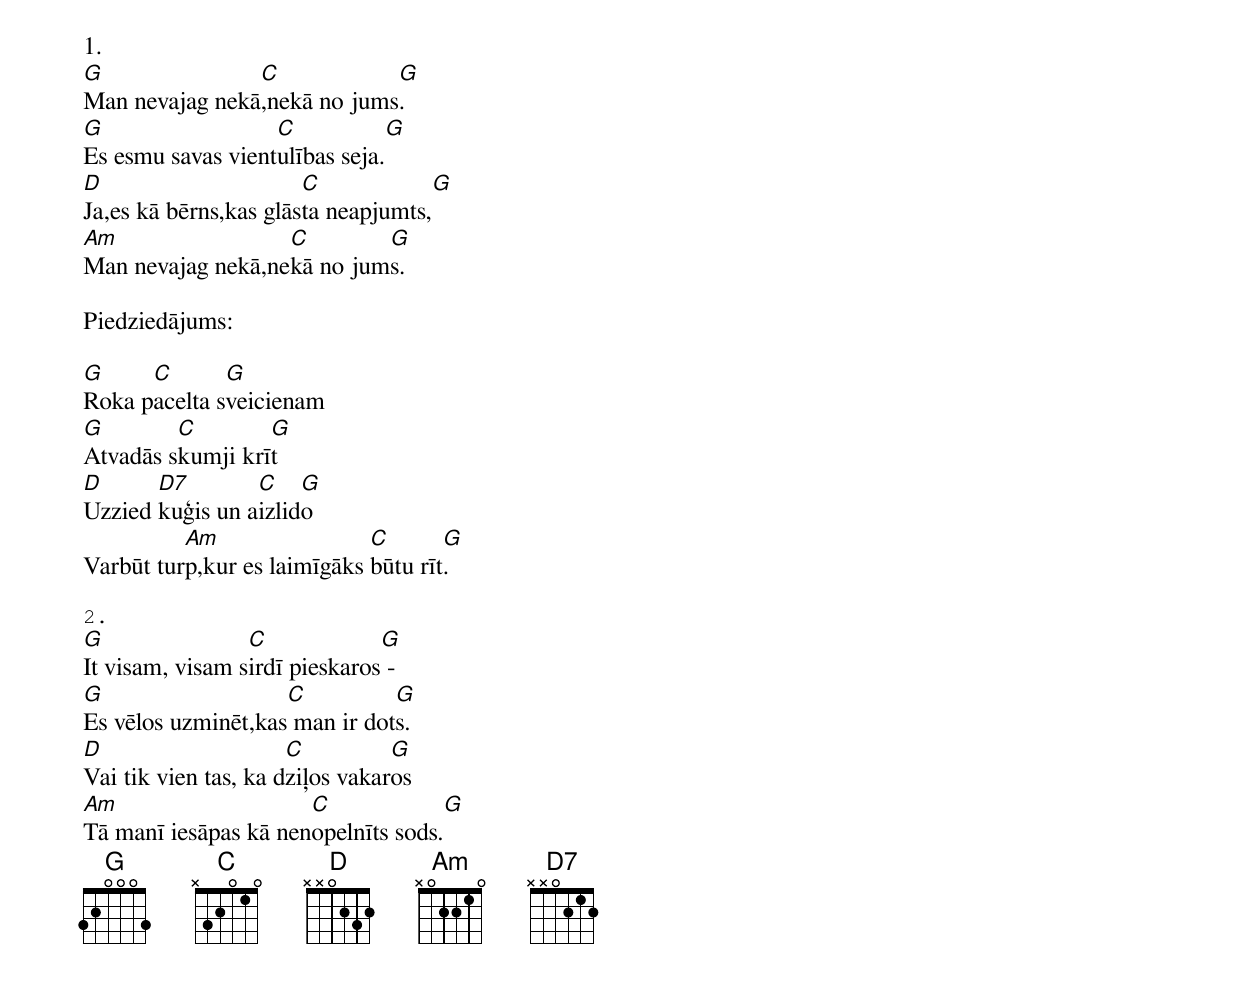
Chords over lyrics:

1.
G               C            G
Man nevajag nekā,nekā no jums.
G                  C           G
Es esmu savas vientulības seja.
D                      C            G
Ja,es kā bērns,kas glāsta neapjumts,
Am                 C        G
Man nevajag nekā,nekā no jums.

Piedziedājums:

G     C       G
Roka pacelta sveicienam
G        C        G
Atvadās skumji krīt
D      D7        C    G
Uzzied kuģis un aizlido
          Am                 C       G
Varbūt turp,kur es laimīgāks būtu rīt.

2.
G                C             G
It visam, visam sirdī pieskaros -
G                   C          G
Es vēlos uzminēt,kas man ir dots.
D                     C          G
Vai tik vien tas, ka dziļos vakaros
Am                    C             G
Tā manī iesāpas kā nenopelnīts sods.
